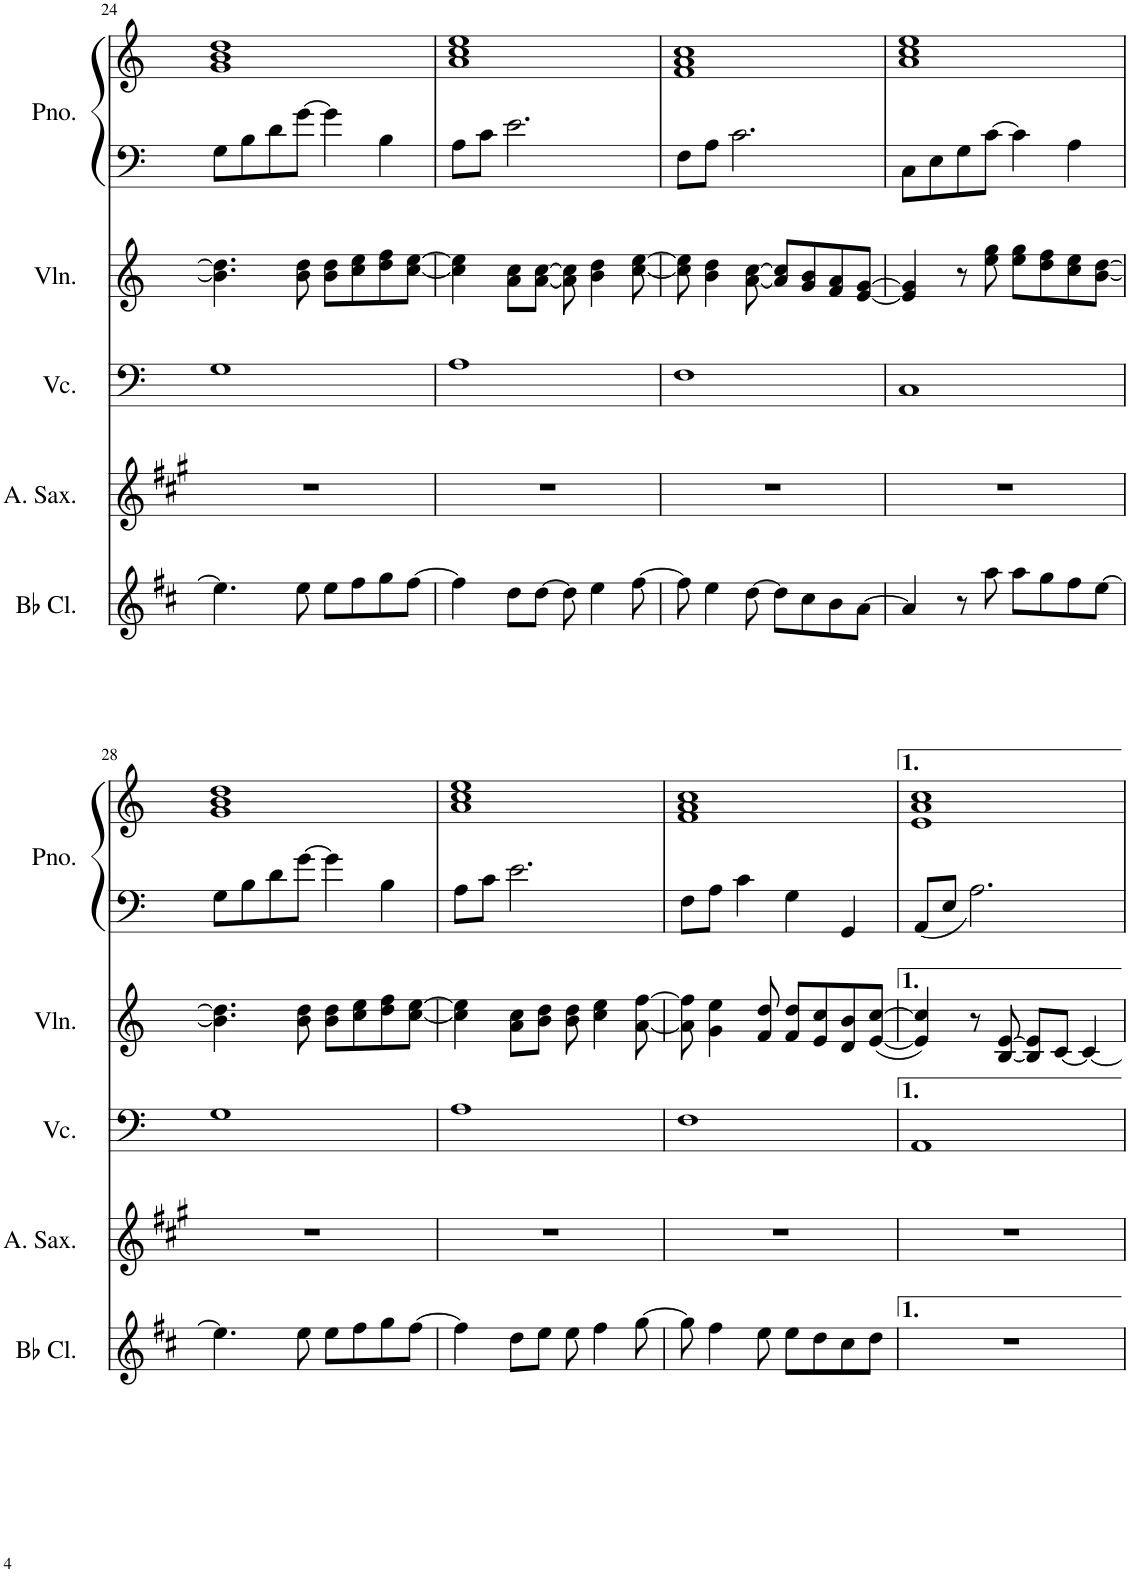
**kern	**kern	**kern	**kern	**kern	**kern
*part5	*part4	*part3	*part2	*part1	*part1
*staff6	*staff5	*staff4	*staff3	*staff2	*staff1
*I"Bb Clarinet	*I"Alto Saxophone	*I"Violoncello	*I"Violin	*I"Piano	*
*I'Bb Cl.	*I'A. Sax.	*I'Vc.	*I'Vln.	*I'Pno.	*
!!LO:PB:g=z
*clefG2	*clefG2	*clefF4	*clefG2	*clefF4	*clefG2
*Trd1c2	*Trd5c9	*	*	*	*
*k[f#c#]	*k[f#c#g#]	*k[]	*k[]	*k[]	*k[]
*M4/4	*M4/4	*M4/4	*M4/4	*M4/4	*M4/4
=24	=24	=24	=24	=24	=24
4.ee\]	1r	1G	4.b\] 4.dd\]	8G\L	1g 1b 1dd
.	.	.	.	8B\	.
.	.	.	.	8d\	.
8ee\	.	.	8b\ 8dd\	[8g\J	.
8ee\L	.	.	8b\ 8dd\L	4g\]	.
8ff#\	.	.	8cc\ 8ee\	.	.
8gg\	.	.	8dd\ 8ff\	4B\	.
[8ff#\J	.	.	[8cc\ [8ee\J	.	.
=25	=25	=25	=25	=25	=25
4ff#\]	1r	1A	4cc\] 4ee\]	8A\L	1a 1cc 1ee
.	.	.	.	8c\J	.
8dd\L	.	.	8a\ 8cc\L	2.e\	.
[8dd\J	.	.	[8a\ [8cc\J	.	.
8dd\]	.	.	8a\] 8cc\]	.	.
4ee\	.	.	4b\ 4dd\	.	.
[8ff#\	.	.	[8cc\ [8ee\	.	.
=26	=26	=26	=26	=26	=26
8ff#\]	1r	1F	8cc\] 8ee\]	8F\L	1f 1a 1cc
4ee\	.	.	4b\ 4dd\	8A\J	.
.	.	.	.	2.c\	.
[8dd\	.	.	[8a\ [8cc\	.	.
8dd\L]	.	.	8a/] 8cc/]L	.	.
8cc#\	.	.	8g/ 8b/	.	.
8b\	.	.	8f/ 8a/	.	.
[8a\J	.	.	[8e/ [8g/J	.	.
=27	=27	=27	=27	=27	=27
4a/]	1r	1C	4e/] 4g/]	8C\L	1a 1cc 1ee
.	.	.	.	8E\	.
8r	.	.	8r	8G\	.
8aa\	.	.	8ee\ 8gg\	[8c\J	.
8aa\L	.	.	8ee\ 8gg\L	4c\]	.
8gg\	.	.	8dd\ 8ff\	.	.
8ff#\	.	.	8cc\ 8ee\	4A\	.
[8ee\J	.	.	[8b\ [8dd\J	.	.
!!LO:LB:g=z
=28	=28	=28	=28	=28	=28
4.ee\]	1r	1G	4.b\] 4.dd\]	8G\L	1g 1b 1dd
.	.	.	.	8B\	.
.	.	.	.	8d\	.
8ee\	.	.	8b\ 8dd\	[8g\J	.
8ee\L	.	.	8b\ 8dd\L	4g\]	.
8ff#\	.	.	8cc\ 8ee\	.	.
8gg\	.	.	8dd\ 8ff\	4B\	.
[8ff#\J	.	.	[8cc\ [8ee\J	.	.
=29	=29	=29	=29	=29	=29
4ff#\]	1r	1A	4cc\] 4ee\]	8A\L	1a 1cc 1ee
.	.	.	.	8c\J	.
8dd\L	.	.	8a\ 8cc\L	2.e\	.
8ee\J	.	.	8b\ 8dd\J	.	.
8ee\	.	.	8b\ 8dd\	.	.
4ff#\	.	.	4cc\ 4ee\	.	.
[8gg\	.	.	[8a\ [8ff\	.	.
=30	=30	=30	=30	=30	=30
8gg\]	1r	1F	8a\] 8ff\]	8F\L	1f 1a 1cc
4ff#\	.	.	4g\ 4ee\	8A\J	.
.	.	.	.	4c\	.
8ee\	.	.	8f/ 8dd/	.	.
8ee\L	.	.	8f/ 8dd/L	4G\	.
8dd\	.	.	8e/ 8cc/	.	.
8cc#\	.	.	8d/ 8b/	4GG/	.
8dd\J	.	.	([8e/ [8cc/J	.	.
=31	=31	=31	=31	=31	=31
1r	1r	1AA	4e/] 4cc/])	8AA/L	1e 1a 1cc
.	.	.	.	8E/J	.
.	.	.	8r	2.A\	.
.	.	.	[8B/ [8e/	.	.
.	.	.	8B/] 8e/]L	.	.
.	.	.	[8c/J	.	.
.	.	.	4c/_	.	.
=	=	=	=	=	=
*-	*-	*-	*-	*-	*-
